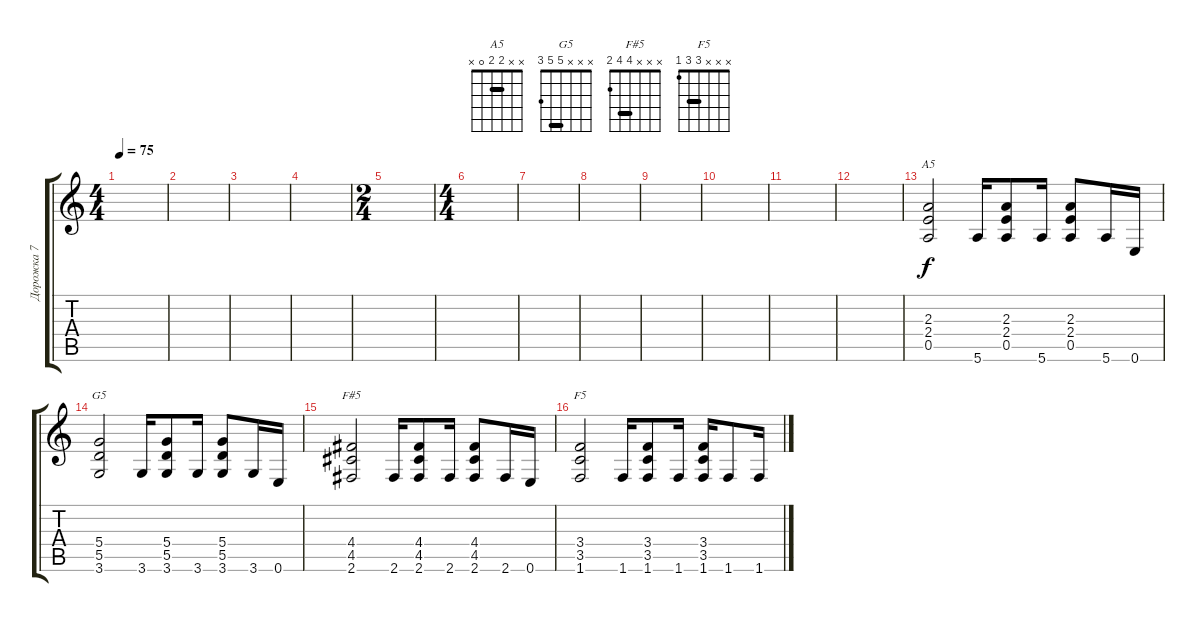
\track ("Дорожка 7" "Дорожка 7") {instrument distortionguitar}
\staff {score tabs}
\tuning (E4 B3 G3 D3 A2 E2) {hide}
\chord ("A5" x x 2 2 0 x) {barre 2}
\chord ("G5" x x x 5 5 3) {barre 5}
\chord ("F#5" x x x 4 4 2) {barre 4}
\chord ("F5" x x x 3 3 1) {barre 3}
\ts (4 4)
\tempo 75
\clef g2
\ks c
|
|
|
|
\ts (2 4)
|
\ts (4 4)
|
|
|
|
|
|
|
(2.3 2.4 0.5).2{ch "A5"} 5.6.16 (2.3 2.4 0.5).8 5.6.16 (2.3 2.4 0.5).8 5.6.16 0.6.16 |
(5.4 5.5 3.6).2{ch "G5"} 3.6.16 (5.4 5.5 3.6).8 3.6.16 (5.4 5.5 3.6).8 3.6.16 0.6.16 |
(4.4 4.5 2.6).2{ch "F#5"} 2.6.16 (4.4 4.5 2.6).8 2.6.16 (4.4 4.5 2.6).8 2.6.16 0.6.16 |
(3.4 3.5 1.6).2{ch "F5"} 1.6.16 (3.4 3.5 1.6).8 1.6.16 (3.4 3.5 1.6).16 1.6.8 1.6.16
